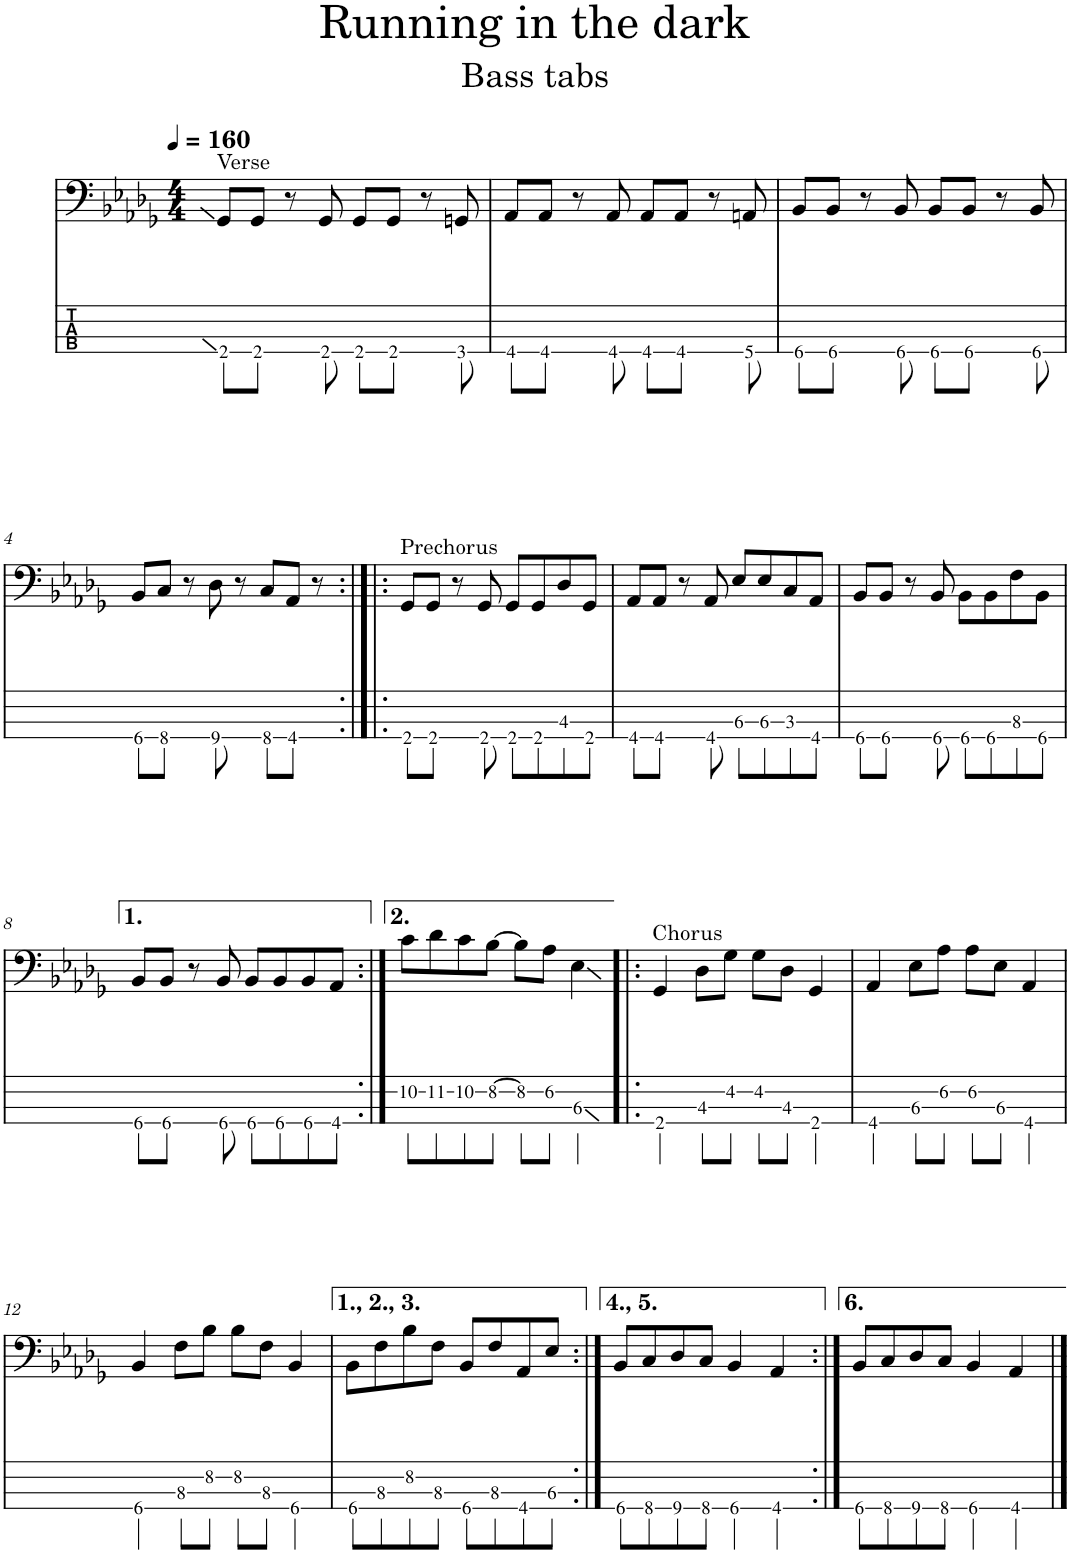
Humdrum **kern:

**kern	**kern
*part1	*part1
*staff2	*staff1
*I"Bass Guitar	*
*I'B. Guit.	*
*stria4	*
*	*clefF4
*Trd7c12	*Trd7c12
*k[b-e-a-d-g-]	*k[b-e-a-d-g-]
*M4/4	*M4/4
*MM160	*MM160
=1	=1
!	!LO:TX:a:t=Verse
8GG-\L	8GG-/L
8GG-\J	8GG-/J
8r	8r
8GG-\	8GG-/
8GG-\L	8GG-/L
8GG-\J	8GG-/J
8r	8r
8GG\	8GGn/
=2	=2
8AA-\L	8AA-/L
8AA-\J	8AA-/J
8r	8r
8AA-\	8AA-/
8AA-\L	8AA-/L
8AA-\J	8AA-/J
8r	8r
8AA\	8AAn/
=3	=3
8BB-\L	8BB-/L
8BB-\J	8BB-/J
8r	8r
8BB-\	8BB-/
8BB-\L	8BB-/L
8BB-\J	8BB-/J
8r	8r
8BB-\	8BB-/
!!LO:LB:g=z
=4	=4
8BB-\L	8BB-/L
8C\J	8C/J
8r	8r
8D-\	8D-\
8r	8r
8C\L	8C/L
8AA-\J	8AA-/J
8r	8r
=5:|!|:	=5:|!|:
!	!LO:TX:a:t=Prechorus
8GG-\L	8GG-/L
8GG-\J	8GG-/J
8r	8r
8GG-\	8GG-/
8GG-\L	8GG-/L
8GG-\	8GG-/
8D-\	8D-/
8GG-\J	8GG-/J
=6	=6
8AA-\L	8AA-/L
8AA-\J	8AA-/J
8r	8r
8AA-\	8AA-/
8E-\L	8E-/L
8E-\	8E-/
8C\	8C/
8AA-\J	8AA-/J
=7	=7
8BB-\L	8BB-/L
8BB-\J	8BB-/J
8r	8r
8BB-\	8BB-/
8BB-\L	8BB-\L
8BB-\	8BB-\
8F\	8F\
8BB-\J	8BB-\J
!!LO:LB:g=z
=8	=8
8BB-\L	8BB-/L
8BB-\J	8BB-/J
8r	8r
8BB-\	8BB-/
8BB-\L	8BB-/L
8BB-\	8BB-/
8BB-\	8BB-/
8AA-\J	8AA-/J
=9:|!	=9:|!
8c\L	8c\L
8d-\	8d-\
8c\	8c\
[8B-\J	[8B-\J
8B-\L]	8B-\L]
8A-\J	8A-\J
4E-\	4E-\
=10!|:	=10!|:
!	!LO:TX:a:t=Chorus
4GG-\	4GG-/
8D-\L	8D-\L
8G-\J	8G-\J
8G-\L	8G-\L
8D-\J	8D-\J
4GG-\	4GG-/
=11	=11
4AA-\	4AA-/
8E-\L	8E-\L
8A-\J	8A-\J
8A-\L	8A-\L
8E-\J	8E-\J
4AA-\	4AA-/
!!LO:LB:g=z
=12	=12
4BB-\	4BB-/
8F\L	8F\L
8B-\J	8B-\J
8B-\L	8B-\L
8F\J	8F\J
4BB-\	4BB-/
=13	=13
8BB-\L	8BB-\L
8F\	8F\
8B-\	8B-\
8F\J	8F\J
8BB-\L	8BB-/L
8F\	8F/
8AA-\	8AA-/
8E-\J	8E-/J
=14:|!	=14:|!
8BB-\L	8BB-/L
8C\	8C/
8D-\	8D-/
8C\J	8C/J
4BB-\	4BB-/
4AA-\	4AA-/
=15:|!	=15:|!
8BB-\L	8BB-/L
8C\	8C/
8D-\	8D-/
8C\J	8C/J
4BB-\	4BB-/
4AA-\	4AA-/
==	==
*-	*-
